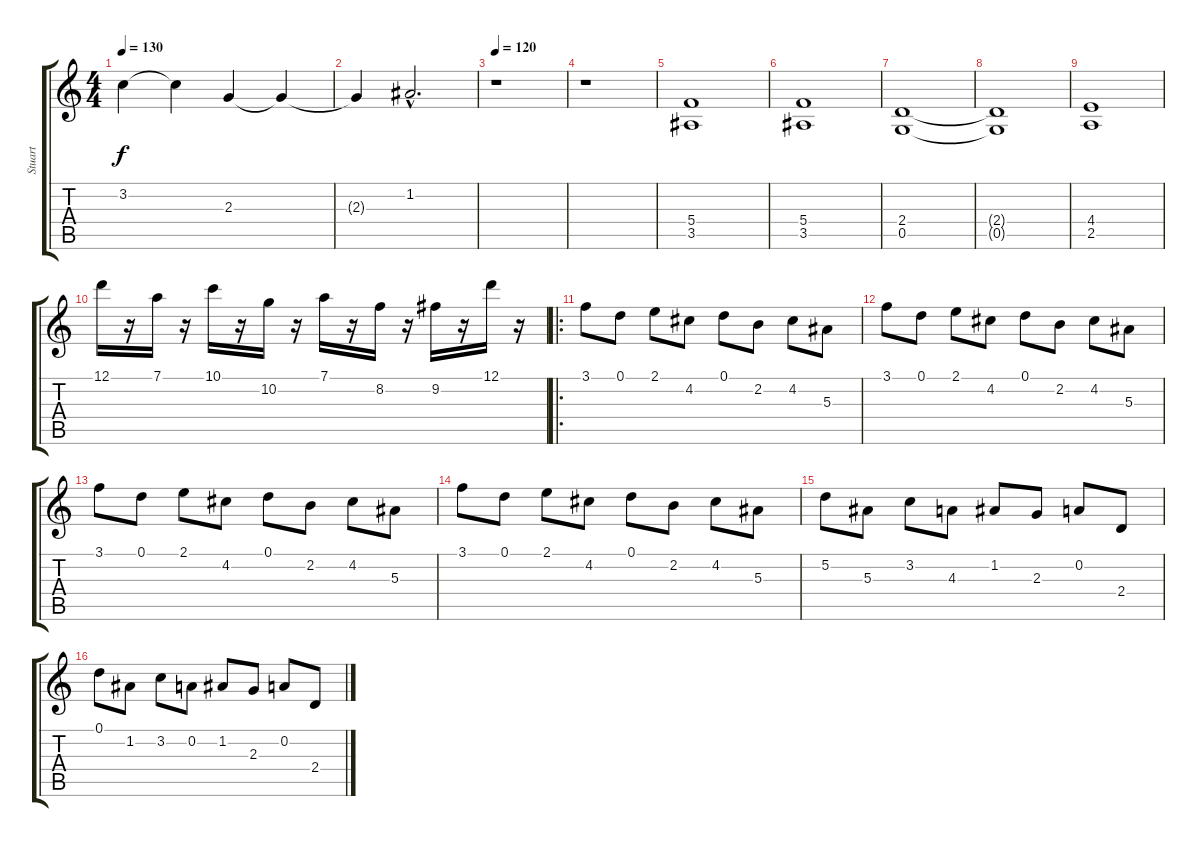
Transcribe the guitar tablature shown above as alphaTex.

\track ("Stuart" "Stuart") {instrument distortionguitar}
\staff {score tabs}
\tuning (D4 A3 F3 C3 G2 D2) {hide}
\ts (4 4)
\tempo 130
\clef g2
\ks c
3.2{t}.4{dy f} 3.2{t}.4 2.3.4 2.3{t}.4 |
2.3{t}.4 1.2{hac}.2{d} |
\tempo 120
r.1{volume 13 instrument distortionguitar} |
r.1 |
(5.4 3.5).1 |
(5.4 3.5).1 |
(2.4 0.5).1 |
(2.4{t} 0.5{t}).1 |
(4.4 2.5).1 |
12.1.16{balance 10} r.16 7.1.16 r.16 10.1.16 r.16 10.2.16 r.16 7.1.16 r.16 8.2.16 r.16 9.2.16 r.16 12.1.16 r.16 |
\ro
3.1.8{balance 10} 0.1.8 2.1.8 4.2.8 0.1.8 2.2.8 4.2.8 5.3.8 |
3.1.8 0.1.8 2.1.8 4.2.8 0.1.8 2.2.8 4.2.8 5.3.8 |
3.1.8 0.1.8 2.1.8 4.2.8 0.1.8 2.2.8 4.2.8 5.3.8 |
3.1.8 0.1.8 2.1.8 4.2.8 0.1.8 2.2.8 4.2.8 5.3.8 |
5.2.8 5.3.8 3.2.8 4.3.8 1.2.8 2.3.8 0.2.8 2.4.8 |
0.1.8 1.2.8 3.2.8 0.2.8 1.2.8 2.3.8 0.2.8 2.4.8
